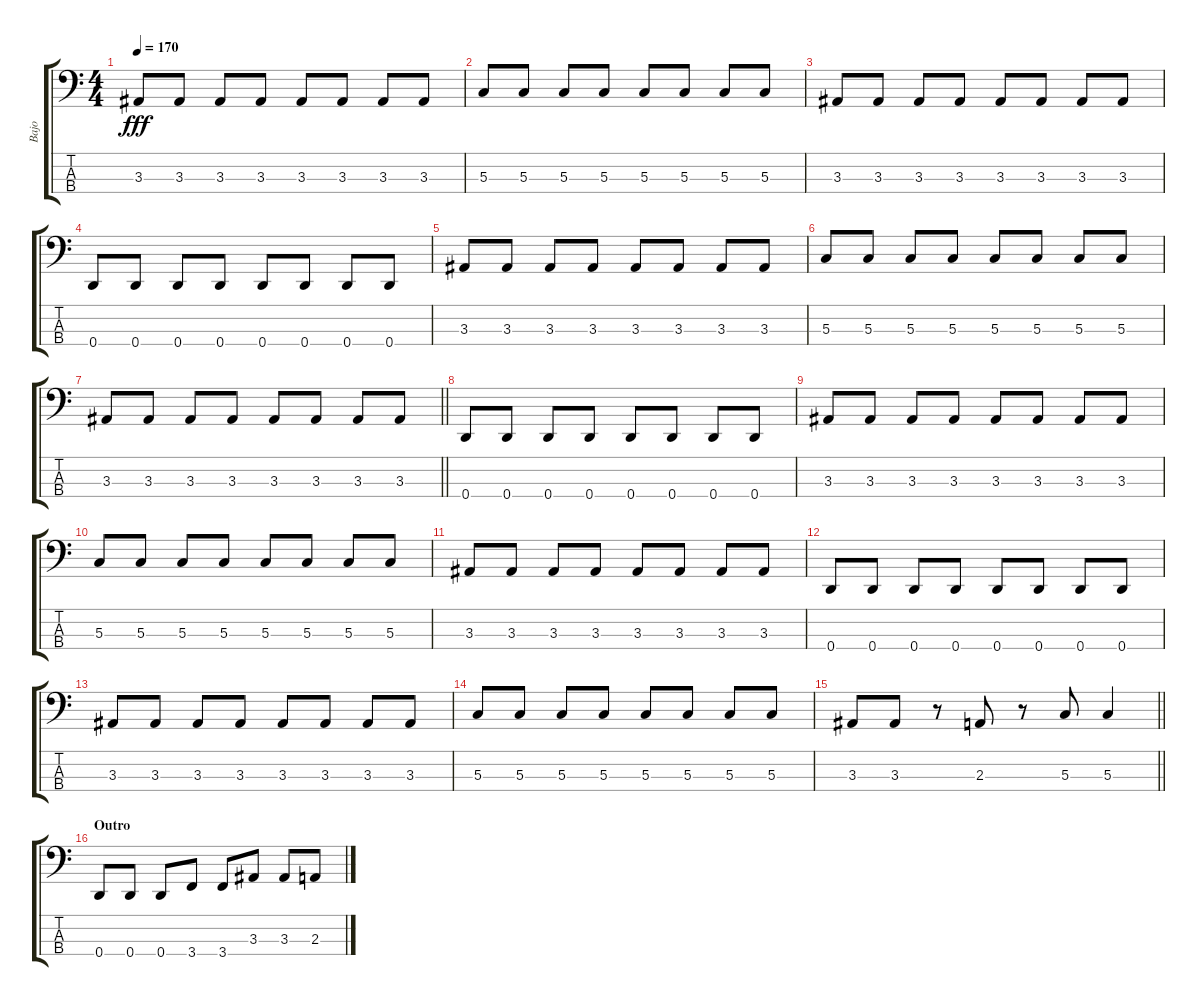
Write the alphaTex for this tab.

\track ("Bajo" "Bajo") {instrument electricbasspick}
\staff {score tabs}
\tuning (F2 C2 G1 D1) {hide}
\ts (4 4)
\tempo 170
\clef f4
\ks c
3.3.8{dy fff} 3.3.8 3.3.8 3.3.8 3.3.8 3.3.8 3.3.8 3.3.8 |
5.3.8 5.3.8 5.3.8 5.3.8 5.3.8 5.3.8 5.3.8 5.3.8 |
3.3.8 3.3.8 3.3.8 3.3.8 3.3.8 3.3.8 3.3.8 3.3.8 |
0.4.8 0.4.8 0.4.8 0.4.8 0.4.8 0.4.8 0.4.8 0.4.8 |
3.3.8 3.3.8 3.3.8 3.3.8 3.3.8 3.3.8 3.3.8 3.3.8 |
5.3.8 5.3.8 5.3.8 5.3.8 5.3.8 5.3.8 5.3.8 5.3.8 |
\barLineRight lightlight
3.3.8 3.3.8 3.3.8 3.3.8 3.3.8 3.3.8 3.3.8 3.3.8 |
0.4.8 0.4.8 0.4.8 0.4.8 0.4.8 0.4.8 0.4.8 0.4.8 |
3.3.8 3.3.8 3.3.8 3.3.8 3.3.8 3.3.8 3.3.8 3.3.8 |
5.3.8 5.3.8 5.3.8 5.3.8 5.3.8 5.3.8 5.3.8 5.3.8 |
3.3.8 3.3.8 3.3.8 3.3.8 3.3.8 3.3.8 3.3.8 3.3.8 |
0.4.8 0.4.8 0.4.8 0.4.8 0.4.8 0.4.8 0.4.8 0.4.8 |
3.3.8 3.3.8 3.3.8 3.3.8 3.3.8 3.3.8 3.3.8 3.3.8 |
5.3.8 5.3.8 5.3.8 5.3.8 5.3.8 5.3.8 5.3.8 5.3.8 |
\barLineRight lightlight
3.3.8 3.3.8 r.8 2.3.8 r.8 5.3.8 5.3.4 |
\section ("" "Outro")
0.4.8 0.4.8 0.4.8 3.4.8 3.4.8 3.3.8 3.3.8 2.3.8
